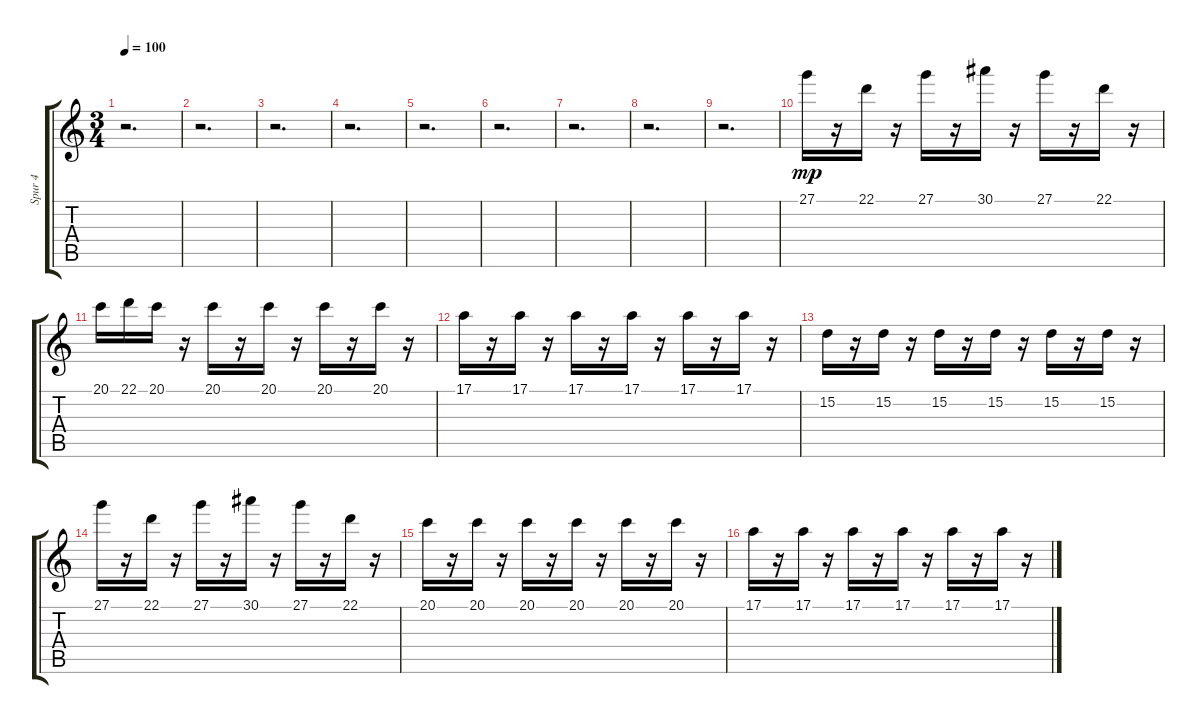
\track ("Spur 4" "Spur 4") {instrument tinklebell}
\staff {score tabs}
\tuning (E4 B3 G3 D3 A2 E2) {hide}
\ts (3 4)
\tempo 100
\clef g2
\ks c
r.2{d dy mp} |
r.2{d} |
r.2{d} |
r.2{d} |
r.2{d} |
r.2{d} |
r.2{d} |
r.2{d} |
r.2{d} |
27.1.16 r.16 22.1.16 r.16 27.1.16 r.16 30.1.16 r.16 27.1.16 r.16 22.1.16 r.16 |
20.1.16 22.1.16 20.1.16 r.16 20.1.16 r.16 20.1.16 r.16 20.1.16 r.16 20.1.16 r.16 |
17.1.16 r.16 17.1.16 r.16 17.1.16 r.16 17.1.16 r.16 17.1.16 r.16 17.1.16 r.16 |
15.2.16 r.16 15.2.16 r.16 15.2.16 r.16 15.2.16 r.16 15.2.16 r.16 15.2.16 r.16 |
27.1.16{volume 12} r.16 22.1.16 r.16 27.1.16 r.16 30.1.16 r.16 27.1.16 r.16 22.1.16 r.16 |
20.1.16{volume 8} r.16 20.1.16 r.16 20.1.16 r.16 20.1.16 r.16 20.1.16 r.16 20.1.16 r.16 |
17.1.16 r.16 17.1.16 r.16 17.1.16 r.16 17.1.16 r.16 17.1.16 r.16 17.1.16 r.16
